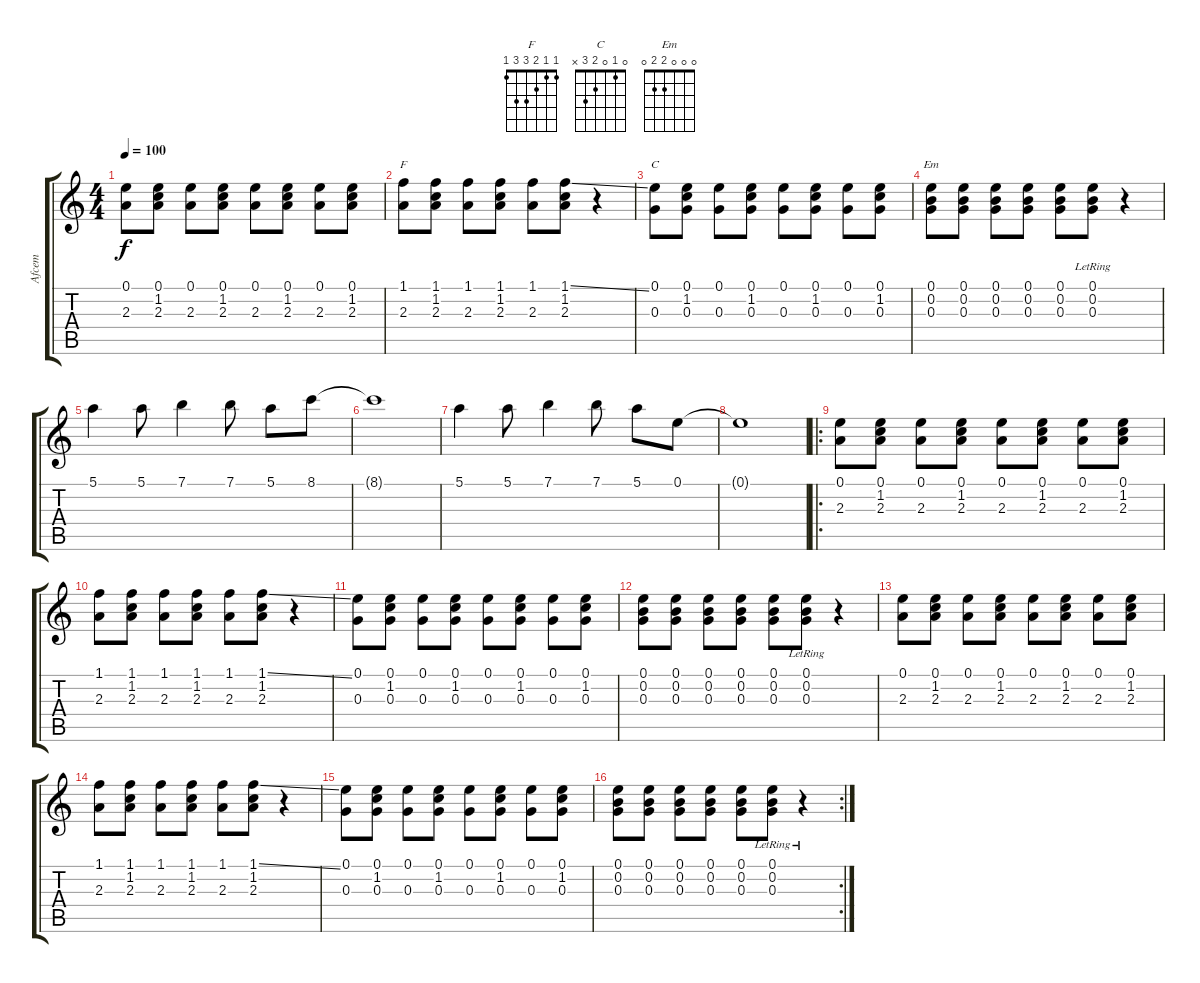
\track ("Afcem" "Afcem") {instrument acousticguitarnylon}
\staff {score tabs}
\tuning (E4 B3 G3 D3 A2 E2) {hide}
\chord ("F" 1 1 2 3 3 1)
\chord ("C" 0 1 0 2 3 x)
\chord ("Em" 0 0 0 2 2 0)
\ts (4 4)
\tempo 100
\clef g2
\ks c
(0.1 2.3).8{dy f} (0.1 1.2 2.3).8 (0.1 2.3).8 (0.1 1.2 2.3).8 (0.1 2.3).8 (0.1 1.2 2.3).8 (0.1 2.3).8 (0.1 1.2 2.3).8 |
(1.1 2.3).8{ch "F"} (1.1 1.2 2.3).8 (1.1 2.3).8 (1.1 1.2 2.3).8 (1.1 2.3).8 (1.1{ss} 1.2 2.3).8 r.4 |
(0.1 0.3).8{ch "C"} (0.1 1.2 0.3).8 (0.1 0.3).8 (0.1 1.2 0.3).8 (0.1 0.3).8 (0.1 1.2 0.3).8 (0.1 0.3).8 (0.1 1.2 0.3).8 |
(0.1 0.2 0.3).8{ch "Em"} (0.1 0.2 0.3).8 (0.1 0.2 0.3).8 (0.1 0.2 0.3).8 (0.1 0.2 0.3).8 (0.1{lr} 0.2 0.3).8 r.4 |
5.1.4 5.1.8 7.1.4 7.1.8 5.1.8 8.1.8 |
8.1{t}.1 |
5.1.4 5.1.8 7.1.4 7.1.8 5.1.8 0.1.8 |
0.1{t}.1 |
\ro
(0.1 2.3).8 (0.1 1.2 2.3).8 (0.1 2.3).8 (0.1 1.2 2.3).8 (0.1 2.3).8 (0.1 1.2 2.3).8 (0.1 2.3).8 (0.1 1.2 2.3).8 |
(1.1 2.3).8 (1.1 1.2 2.3).8 (1.1 2.3).8 (1.1 1.2 2.3).8 (1.1 2.3).8 (1.1{ss} 1.2 2.3).8 r.4 |
(0.1 0.3).8 (0.1 1.2 0.3).8 (0.1 0.3).8 (0.1 1.2 0.3).8 (0.1 0.3).8 (0.1 1.2 0.3).8 (0.1 0.3).8 (0.1 1.2 0.3).8 |
(0.1 0.2 0.3).8 (0.1 0.2 0.3).8 (0.1 0.2 0.3).8 (0.1 0.2 0.3).8 (0.1 0.2 0.3).8 (0.1{lr} 0.2 0.3).8 r.4 |
(0.1 2.3).8 (0.1 1.2 2.3).8 (0.1 2.3).8 (0.1 1.2 2.3).8 (0.1 2.3).8 (0.1 1.2 2.3).8 (0.1 2.3).8 (0.1 1.2 2.3).8 |
(1.1 2.3).8 (1.1 1.2 2.3).8 (1.1 2.3).8 (1.1 1.2 2.3).8 (1.1 2.3).8 (1.1{ss} 1.2 2.3).8 r.4 |
(0.1 0.3).8 (0.1 1.2 0.3).8 (0.1 0.3).8 (0.1 1.2 0.3).8 (0.1 0.3).8 (0.1 1.2 0.3).8 (0.1 0.3).8 (0.1 1.2 0.3).8 |
\rc 2
(0.1 0.2 0.3).8 (0.1 0.2 0.3).8 (0.1 0.2 0.3).8 (0.1 0.2 0.3).8 (0.1 0.2 0.3).8 (0.1{lr} 0.2 0.3).8 r.4
